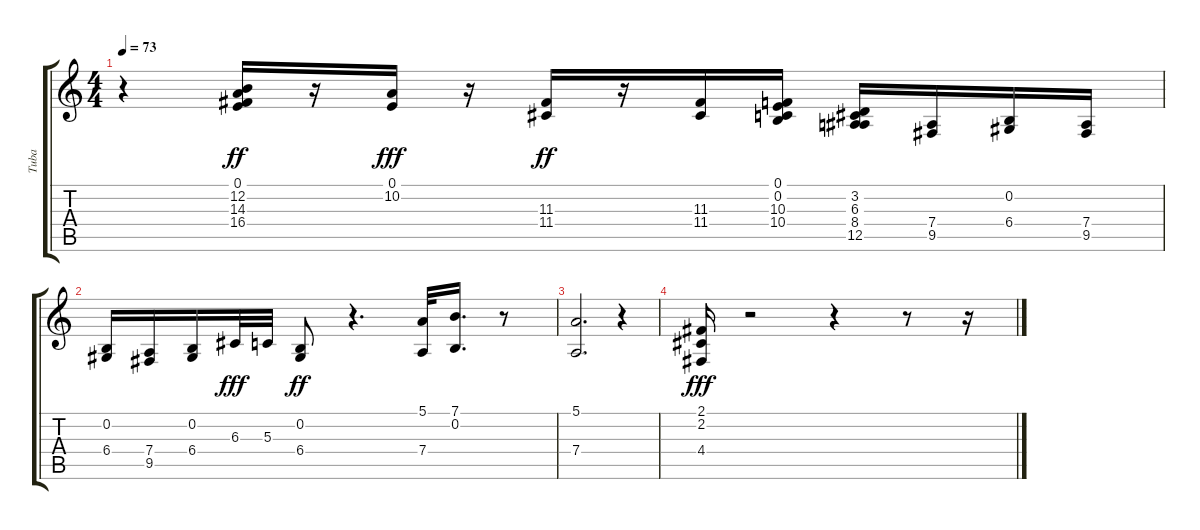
\track ("Tuba" "Tuba") {instrument tuba}
\staff {score tabs}
\tuning (E4 B3 G3 D3 A2 E2) {hide}
\ts (4 4)
\tempo 73
\clef g2
\ks c
r.4{dy f} (0.1 12.2 14.3 16.4).16{dy ff} r.16 (0.1 10.2).16{dy fff} r.16 (11.3 11.4).16{dy ff} r.16 (11.3 11.4).16 (0.1 0.2 10.3 10.4).16 (3.2 6.3 8.4 12.5).16 (7.4 9.5).16 (0.2 6.4).16 (7.4 9.5).16 |
(0.2 6.4).16 (7.4 9.5).16 (0.2 6.4).16 6.3.32{dy fff} 5.3.32 (0.2 6.4).8{dy ff} r.4{d} (5.1 7.4).32 (7.1 0.2).16{d} r.8 |
(5.1 7.4).2{d} r.4 |
(2.1 2.2 4.4).16{dy fff} r.2 r.4 r.8 r.16
